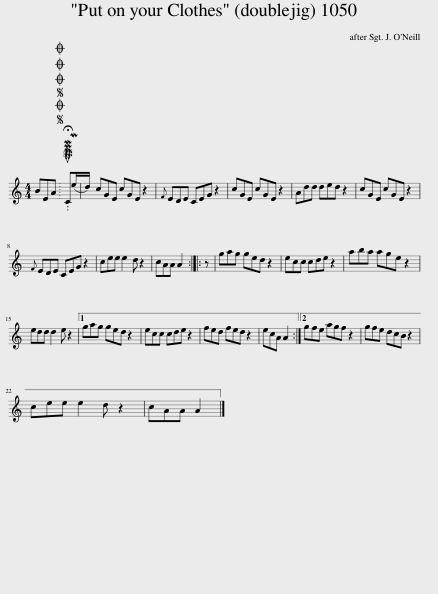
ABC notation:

X:1
L:1/8
M:4/4
I:linebreak $
K:C
V:1 treble
V:1
 BEA |SOSOOO .!fermata!PMTuC(Me/d/) | cGE cGE z2 |{F} EDE CEG z2 | cGE cGE z2 | %5
 Add ded z2 | cGE cGE z2 |${F} EDE CEG z2 | cee e2 d z2 | cAA A2 :: %10
 z | gag ged z2 | ecc cde z2 | aba age z2 |$ edd d2 e z2 |1 %15
 gag ged z2 | ecc cde z2 | fed fed z2 | ecA A2 :|2 gfe agf z2 | %20
 gfe dcB z2 |$ cee e2 d z2 | cAA A2 |] %23
